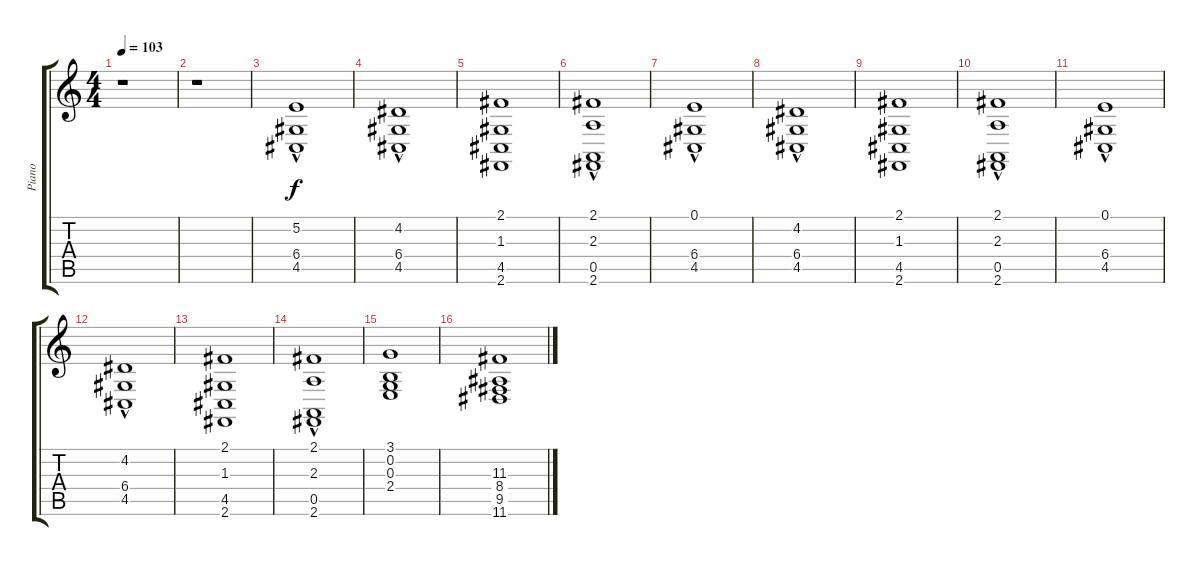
\track ("Piano" "Piano") {instrument electricgrandpiano}
\staff {score tabs}
\tuning (E4 B3 G3 D3 A2 E2) {hide}
\ts (4 4)
\tempo 103
\clef g2
\ks c
r.1{dy f} |
r.1 |
(5.2 6.4 4.5{hac}).1 |
(4.2 6.4{hac} 4.5).1 |
(2.1 1.3 4.5 2.6).1 |
(2.1{hac} 2.3 0.5{hac} 2.6).1 |
(0.1 6.4 4.5{hac}).1 |
(4.2 6.4{hac} 4.5).1 |
(2.1 1.3 4.5 2.6).1 |
(2.1{hac} 2.3 0.5{hac} 2.6).1 |
(0.1 6.4 4.5{hac}).1 |
(4.2 6.4{hac} 4.5).1 |
(2.1 1.3 4.5 2.6).1 |
(2.1{hac} 2.3 0.5{hac} 2.6).1 |
(3.1 0.2 0.3 2.4).1 |
(11.3 8.4 9.5 11.6).1
